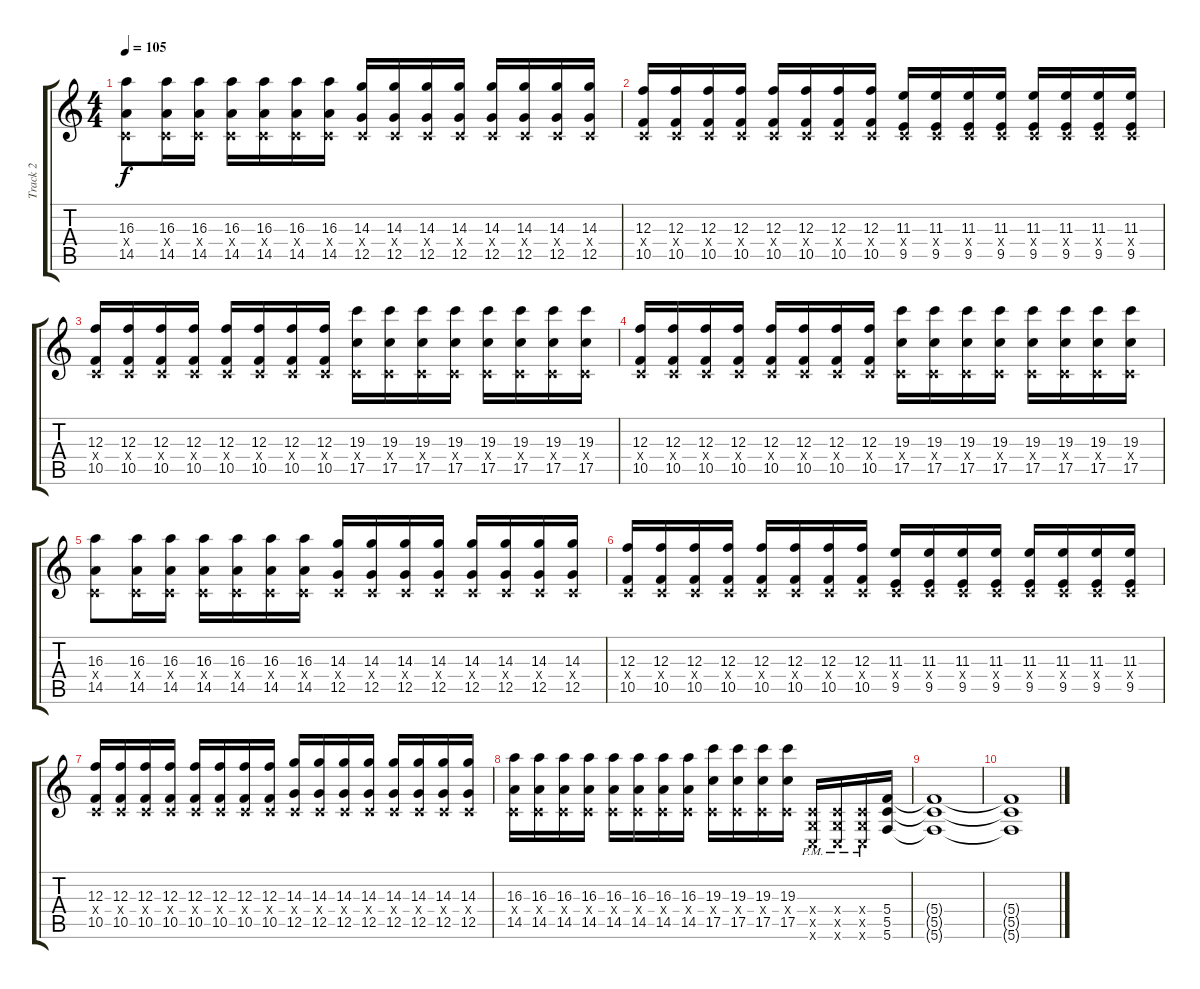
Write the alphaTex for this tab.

\track ("Track 2" "Track 2") {instrument overdrivenguitar}
\staff {score tabs}
\tuning (D4 A3 F3 C3 G2 C2) {hide}
\ts (4 4)
\tempo 105
\clef g2
\ks c
(16.3 0.4{x} 14.5).8{dy f} (16.3 0.4{x} 14.5).16 (16.3 0.4{x} 14.5).16 (16.3 0.4{x} 14.5).16 (16.3 0.4{x} 14.5).16 (16.3 0.4{x} 14.5).16 (16.3 0.4{x} 14.5).16 (14.3 0.4{x} 12.5).16 (14.3 0.4{x} 12.5).16 (14.3 0.4{x} 12.5).16 (14.3 0.4{x} 12.5).16 (14.3 0.4{x} 12.5).16 (14.3 0.4{x} 12.5).16 (14.3 0.4{x} 12.5).16 (14.3 0.4{x} 12.5).16 |
(12.3 0.4{x} 10.5).16 (12.3 0.4{x} 10.5).16 (12.3 0.4{x} 10.5).16 (12.3 0.4{x} 10.5).16 (12.3 0.4{x} 10.5).16 (12.3 0.4{x} 10.5).16 (12.3 0.4{x} 10.5).16 (12.3 0.4{x} 10.5).16 (11.3 0.4{x} 9.5).16 (11.3 0.4{x} 9.5).16 (11.3 0.4{x} 9.5).16 (11.3 0.4{x} 9.5).16 (11.3 0.4{x} 9.5).16 (11.3 0.4{x} 9.5).16 (11.3 0.4{x} 9.5).16 (11.3 0.4{x} 9.5).16 |
(12.3 0.4{x} 10.5).16 (12.3 0.4{x} 10.5).16 (12.3 0.4{x} 10.5).16 (12.3 0.4{x} 10.5).16 (12.3 0.4{x} 10.5).16 (12.3 0.4{x} 10.5).16 (12.3 0.4{x} 10.5).16 (12.3 0.4{x} 10.5).16 (19.3 0.4{x} 17.5).16 (19.3 0.4{x} 17.5).16 (19.3 0.4{x} 17.5).16 (19.3 0.4{x} 17.5).16 (19.3 0.4{x} 17.5).16 (19.3 0.4{x} 17.5).16 (19.3 0.4{x} 17.5).16 (19.3 0.4{x} 17.5).16 |
(12.3 0.4{x} 10.5).16 (12.3 0.4{x} 10.5).16 (12.3 0.4{x} 10.5).16 (12.3 0.4{x} 10.5).16 (12.3 0.4{x} 10.5).16 (12.3 0.4{x} 10.5).16 (12.3 0.4{x} 10.5).16 (12.3 0.4{x} 10.5).16 (19.3 0.4{x} 17.5).16 (19.3 0.4{x} 17.5).16 (19.3 0.4{x} 17.5).16 (19.3 0.4{x} 17.5).16 (19.3 0.4{x} 17.5).16 (19.3 0.4{x} 17.5).16 (19.3 0.4{x} 17.5).16 (19.3 0.4{x} 17.5).16 |
(16.3 0.4{x} 14.5).8 (16.3 0.4{x} 14.5).16 (16.3 0.4{x} 14.5).16 (16.3 0.4{x} 14.5).16 (16.3 0.4{x} 14.5).16 (16.3 0.4{x} 14.5).16 (16.3 0.4{x} 14.5).16 (14.3 0.4{x} 12.5).16 (14.3 0.4{x} 12.5).16 (14.3 0.4{x} 12.5).16 (14.3 0.4{x} 12.5).16 (14.3 0.4{x} 12.5).16 (14.3 0.4{x} 12.5).16 (14.3 0.4{x} 12.5).16 (14.3 0.4{x} 12.5).16 |
(12.3 0.4{x} 10.5).16 (12.3 0.4{x} 10.5).16 (12.3 0.4{x} 10.5).16 (12.3 0.4{x} 10.5).16 (12.3 0.4{x} 10.5).16 (12.3 0.4{x} 10.5).16 (12.3 0.4{x} 10.5).16 (12.3 0.4{x} 10.5).16 (11.3 0.4{x} 9.5).16 (11.3 0.4{x} 9.5).16 (11.3 0.4{x} 9.5).16 (11.3 0.4{x} 9.5).16 (11.3 0.4{x} 9.5).16 (11.3 0.4{x} 9.5).16 (11.3 0.4{x} 9.5).16 (11.3 0.4{x} 9.5).16 |
(12.3 0.4{x} 10.5).16 (12.3 0.4{x} 10.5).16 (12.3 0.4{x} 10.5).16 (12.3 0.4{x} 10.5).16 (12.3 0.4{x} 10.5).16 (12.3 0.4{x} 10.5).16 (12.3 0.4{x} 10.5).16 (12.3 0.4{x} 10.5).16 (14.3 0.4{x} 12.5).16 (14.3 0.4{x} 12.5).16 (14.3 0.4{x} 12.5).16 (14.3 0.4{x} 12.5).16 (14.3 0.4{x} 12.5).16 (14.3 0.4{x} 12.5).16 (14.3 0.4{x} 12.5).16 (14.3 0.4{x} 12.5).16 |
(16.3 0.4{x} 14.5).16 (16.3 0.4{x} 14.5).16 (16.3 0.4{x} 14.5).16 (16.3 0.4{x} 14.5).16 (16.3 0.4{x} 14.5).16 (16.3 0.4{x} 14.5).16 (16.3 0.4{x} 14.5).16 (16.3 0.4{x} 14.5).16 (19.3 0.4{x} 17.5).16 (19.3 0.4{x} 17.5).16 (19.3 0.4{x} 17.5).16 (19.3 0.4{x} 17.5).16 (0.4{x} 0.5{pm x} 0.6{pm x}).16 (0.4{x} 0.5{pm x} 0.6{pm x}).16 (0.4{x} 0.5{pm x} 0.6{pm x}).16 (5.4 5.5 5.6).16 |
(5.4{t} 5.5{t} 5.6{t}).1 |
(5.4{t} 5.5{t} 5.6{t}).1
